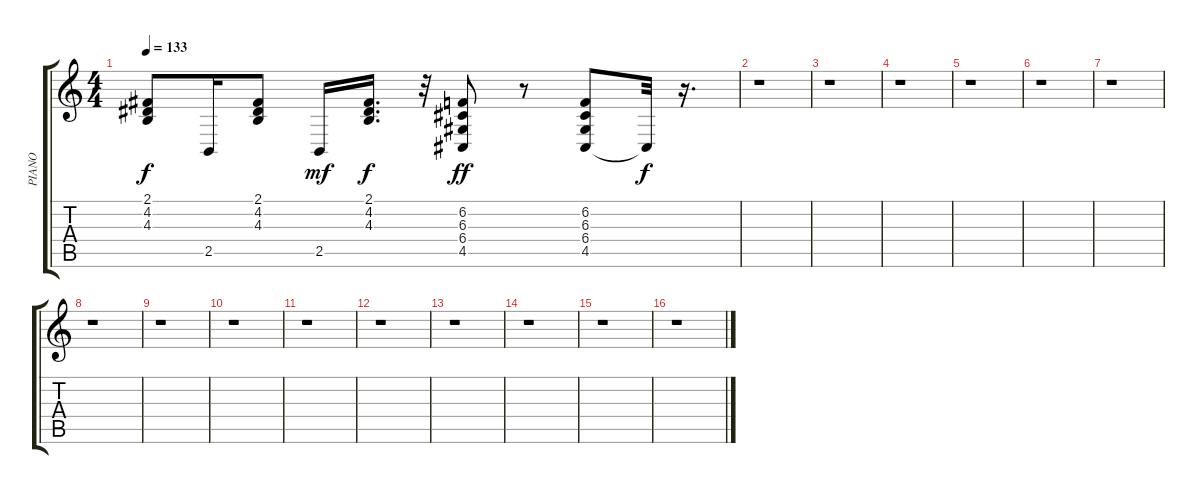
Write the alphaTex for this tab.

\track ("PIANO                               " "PIANO     ") {instrument electricgrandpiano}
\staff {score tabs}
\tuning (E4 B3 G3 D3 A2 E2) {hide}
\ts (4 4)
\tempo 133
\clef g2
\ks c
(2.1 4.2 4.3).8{dy f} 2.5.16 (2.1 4.2 4.3).8 2.5.16{dy mf} (2.1 4.2 4.3).16{d dy f} r.32 (6.2 6.3 6.4 4.5).8{dy ff} r.8 (6.2 6.3 6.4 4.5).8 4.5{t}.32{dy f} r.16{d} |
r.1 |
r.1 |
r.1 |
r.1 |
r.1 |
r.1 |
r.1 |
r.1 |
r.1 |
r.1 |
r.1 |
r.1 |
r.1 |
r.1 |
r.1
